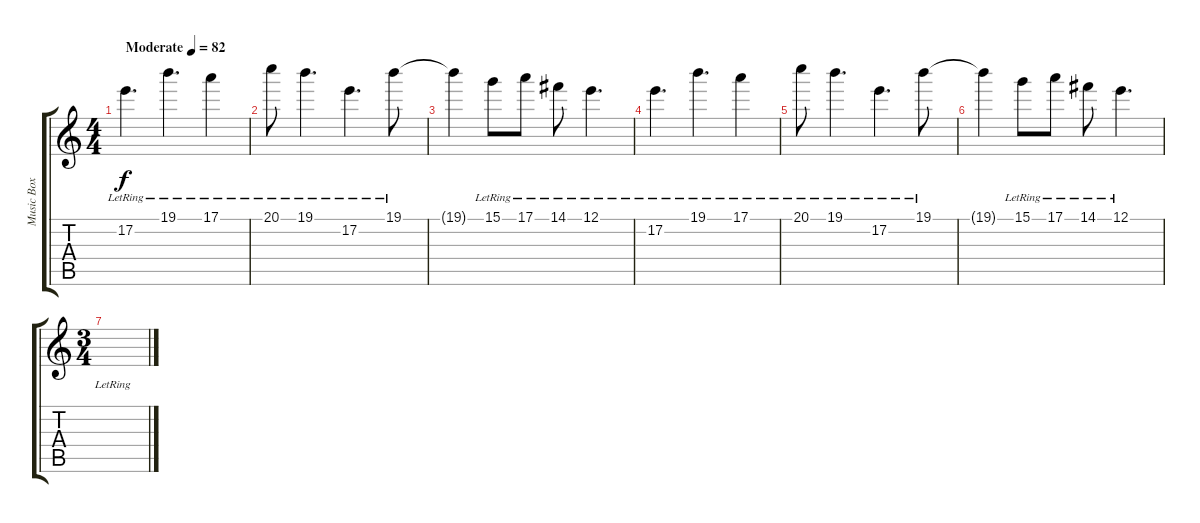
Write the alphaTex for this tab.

\track ("Music Box 2" "Music Box ") {instrument acousticguitarnylon}
\staff {score tabs}
\tuning (E4 B3 G3 D3 A2 E2) {hide}
\ts (4 4)
\tempo (82 "Moderate")
\clef g2
\ks c
17.2{lr}.4{d dy f instrument acousticguitarnylon} 19.1{lr}.4{d} 17.1{lr}.4 |
20.1{lr}.8 19.1{lr}.4{d} 17.2{lr}.4{d} 19.1{lr}.8 |
19.1{t}.4 15.1{lr}.8 17.1{lr}.8 14.1{lr}.8 12.1{lr}.4{d} |
17.2{lr}.4{d} 19.1{lr}.4{d} 17.1{lr}.4 |
20.1{lr}.8 19.1{lr}.4{d} 17.2{lr}.4{d} 19.1{lr}.8 |
19.1{t}.4 15.1{lr}.8 17.1{lr}.8 14.1{lr}.8 12.1{lr}.4{d} |
\ts (3 4)
